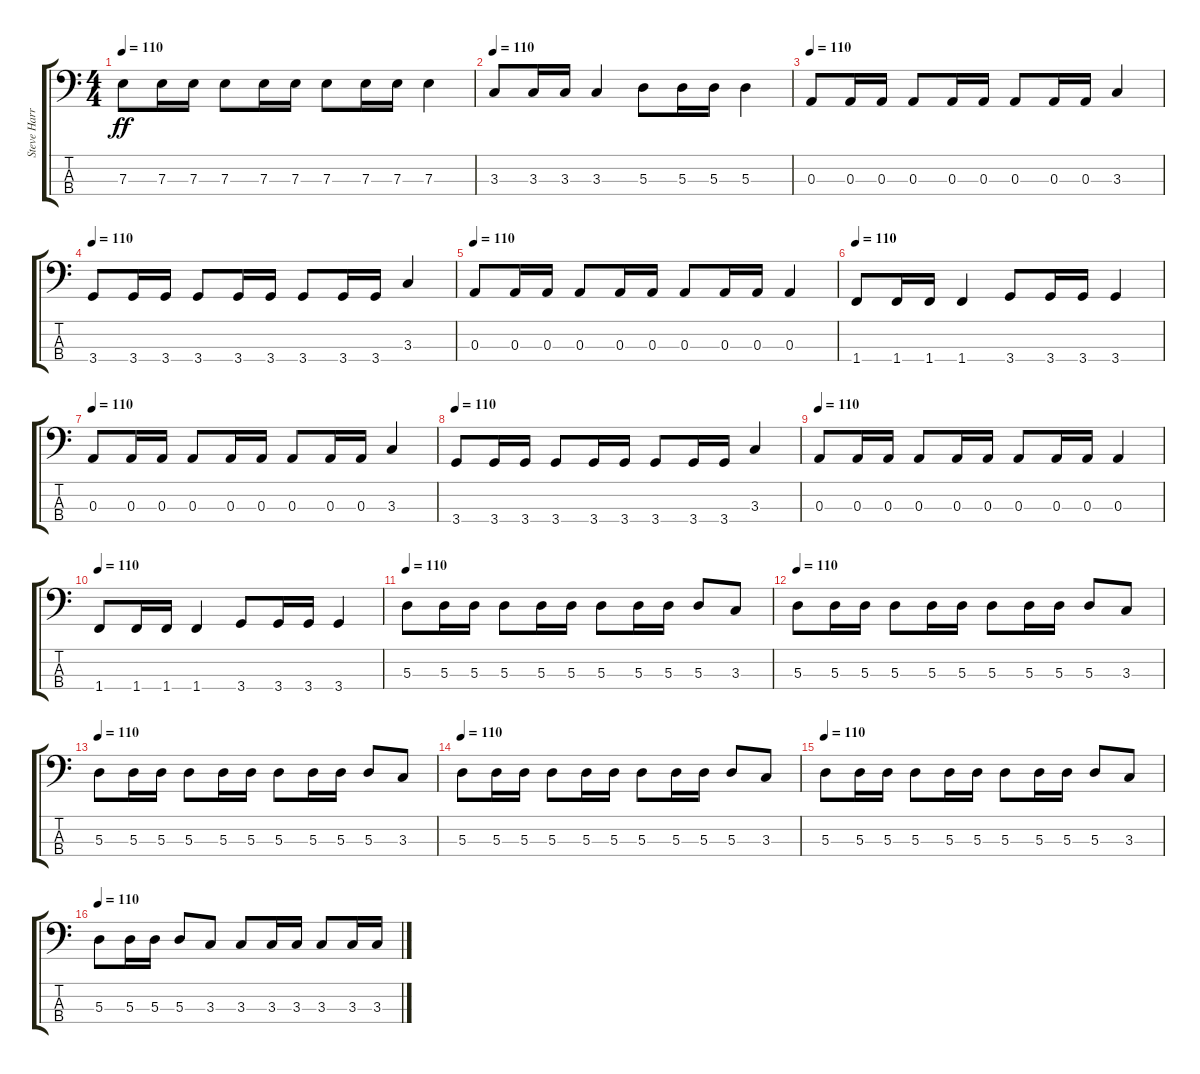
\track ("Steve Harris" "Steve Harr") {instrument electricbassfinger}
\staff {score tabs}
\tuning (G2 D2 A1 E1) {hide}
\ts (4 4)
\tempo 110
\clef f4
\ks c
7.3.8{dy ff} 7.3.16 7.3.16 7.3.8 7.3.16 7.3.16 7.3.8 7.3.16 7.3.16 7.3.4 |
\tempo 110
3.3.8 3.3.16 3.3.16 3.3.4 5.3.8 5.3.16 5.3.16 5.3.4 |
\tempo 110
0.3.8 0.3.16 0.3.16 0.3.8 0.3.16 0.3.16 0.3.8 0.3.16 0.3.16 3.3.4 |
\tempo 110
3.4.8 3.4.16 3.4.16 3.4.8 3.4.16 3.4.16 3.4.8 3.4.16 3.4.16 3.3.4 |
\tempo 110
0.3.8 0.3.16 0.3.16 0.3.8 0.3.16 0.3.16 0.3.8 0.3.16 0.3.16 0.3.4 |
\tempo 110
1.4.8 1.4.16 1.4.16 1.4.4 3.4.8 3.4.16 3.4.16 3.4.4 |
\tempo 110
0.3.8 0.3.16 0.3.16 0.3.8 0.3.16 0.3.16 0.3.8 0.3.16 0.3.16 3.3.4 |
\tempo 110
3.4.8 3.4.16 3.4.16 3.4.8 3.4.16 3.4.16 3.4.8 3.4.16 3.4.16 3.3.4 |
\tempo 110
0.3.8 0.3.16 0.3.16 0.3.8 0.3.16 0.3.16 0.3.8 0.3.16 0.3.16 0.3.4 |
\tempo 110
1.4.8 1.4.16 1.4.16 1.4.4 3.4.8 3.4.16 3.4.16 3.4.4 |
\tempo 110
5.3.8 5.3.16 5.3.16 5.3.8 5.3.16 5.3.16 5.3.8 5.3.16 5.3.16 5.3.8 3.3.8 |
\tempo 110
5.3.8 5.3.16 5.3.16 5.3.8 5.3.16 5.3.16 5.3.8 5.3.16 5.3.16 5.3.8 3.3.8 |
\tempo 110
5.3.8 5.3.16 5.3.16 5.3.8 5.3.16 5.3.16 5.3.8 5.3.16 5.3.16 5.3.8 3.3.8 |
\tempo 110
5.3.8 5.3.16 5.3.16 5.3.8 5.3.16 5.3.16 5.3.8 5.3.16 5.3.16 5.3.8 3.3.8 |
\tempo 110
5.3.8 5.3.16 5.3.16 5.3.8 5.3.16 5.3.16 5.3.8 5.3.16 5.3.16 5.3.8 3.3.8 |
\tempo 110
5.3.8 5.3.16 5.3.16 5.3.8 3.3.8 3.3.8 3.3.16 3.3.16 3.3.8 3.3.16 3.3.16
